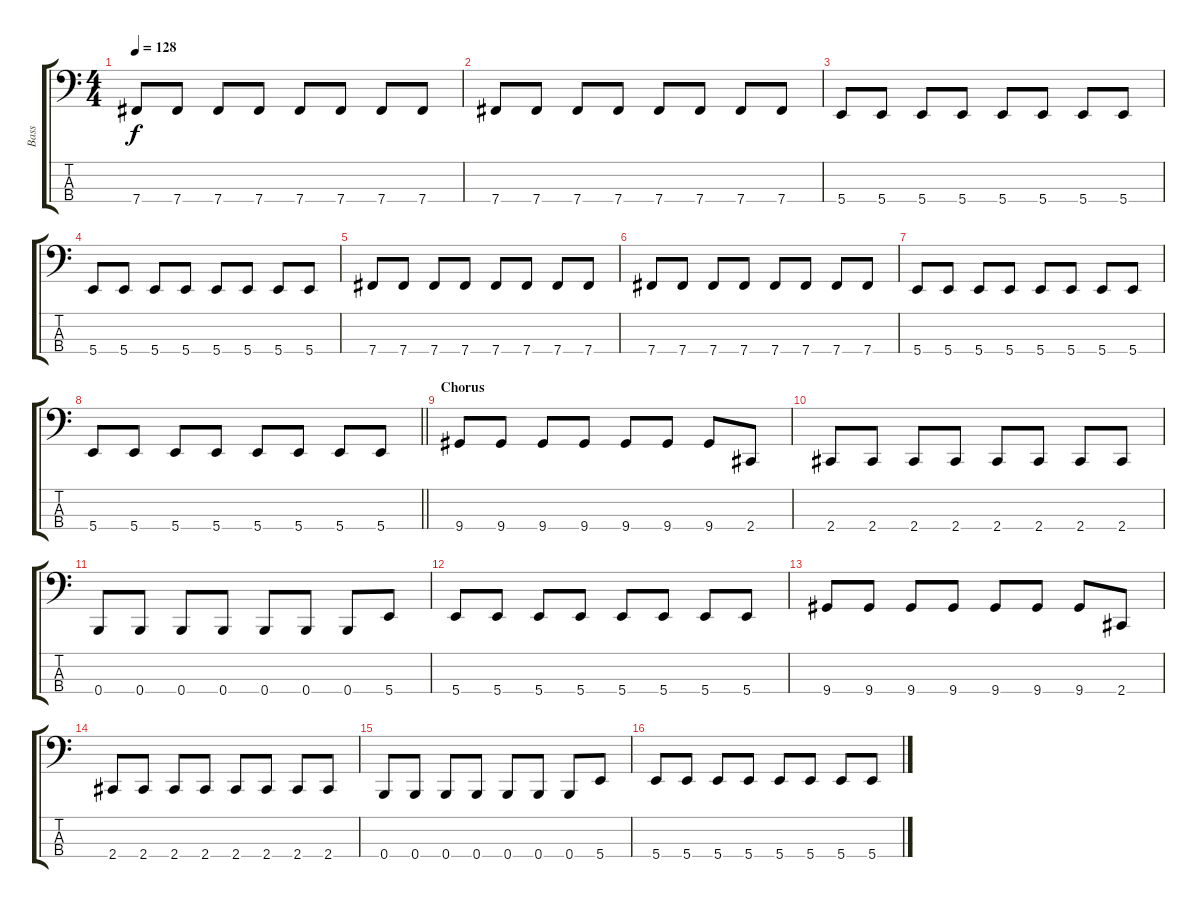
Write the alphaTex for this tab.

\track ("Bass" "Bass") {instrument electricbassfinger}
\staff {score tabs}
\tuning (E2 B1 Gb1 B0) {hide}
\ts (4 4)
\tempo 128
\clef f4
\ks c
7.4.8{dy f} 7.4.8 7.4.8 7.4.8 7.4.8 7.4.8 7.4.8 7.4.8 |
7.4.8 7.4.8 7.4.8 7.4.8 7.4.8 7.4.8 7.4.8 7.4.8 |
5.4.8 5.4.8 5.4.8 5.4.8 5.4.8 5.4.8 5.4.8 5.4.8 |
5.4.8 5.4.8 5.4.8 5.4.8 5.4.8 5.4.8 5.4.8 5.4.8 |
7.4.8 7.4.8 7.4.8 7.4.8 7.4.8 7.4.8 7.4.8 7.4.8 |
7.4.8 7.4.8 7.4.8 7.4.8 7.4.8 7.4.8 7.4.8 7.4.8 |
5.4.8 5.4.8 5.4.8 5.4.8 5.4.8 5.4.8 5.4.8 5.4.8 |
\barLineRight lightlight
5.4.8 5.4.8 5.4.8 5.4.8 5.4.8 5.4.8 5.4.8 5.4.8 |
\section ("" "Chorus")
9.4.8 9.4.8 9.4.8 9.4.8 9.4.8 9.4.8 9.4.8 2.4.8 |
2.4.8 2.4.8 2.4.8 2.4.8 2.4.8 2.4.8 2.4.8 2.4.8 |
0.4.8 0.4.8 0.4.8 0.4.8 0.4.8 0.4.8 0.4.8 5.4.8 |
5.4.8 5.4.8 5.4.8 5.4.8 5.4.8 5.4.8 5.4.8 5.4.8 |
9.4.8 9.4.8 9.4.8 9.4.8 9.4.8 9.4.8 9.4.8 2.4.8 |
2.4.8 2.4.8 2.4.8 2.4.8 2.4.8 2.4.8 2.4.8 2.4.8 |
0.4.8 0.4.8 0.4.8 0.4.8 0.4.8 0.4.8 0.4.8 5.4.8 |
5.4.8 5.4.8 5.4.8 5.4.8 5.4.8 5.4.8 5.4.8 5.4.8
